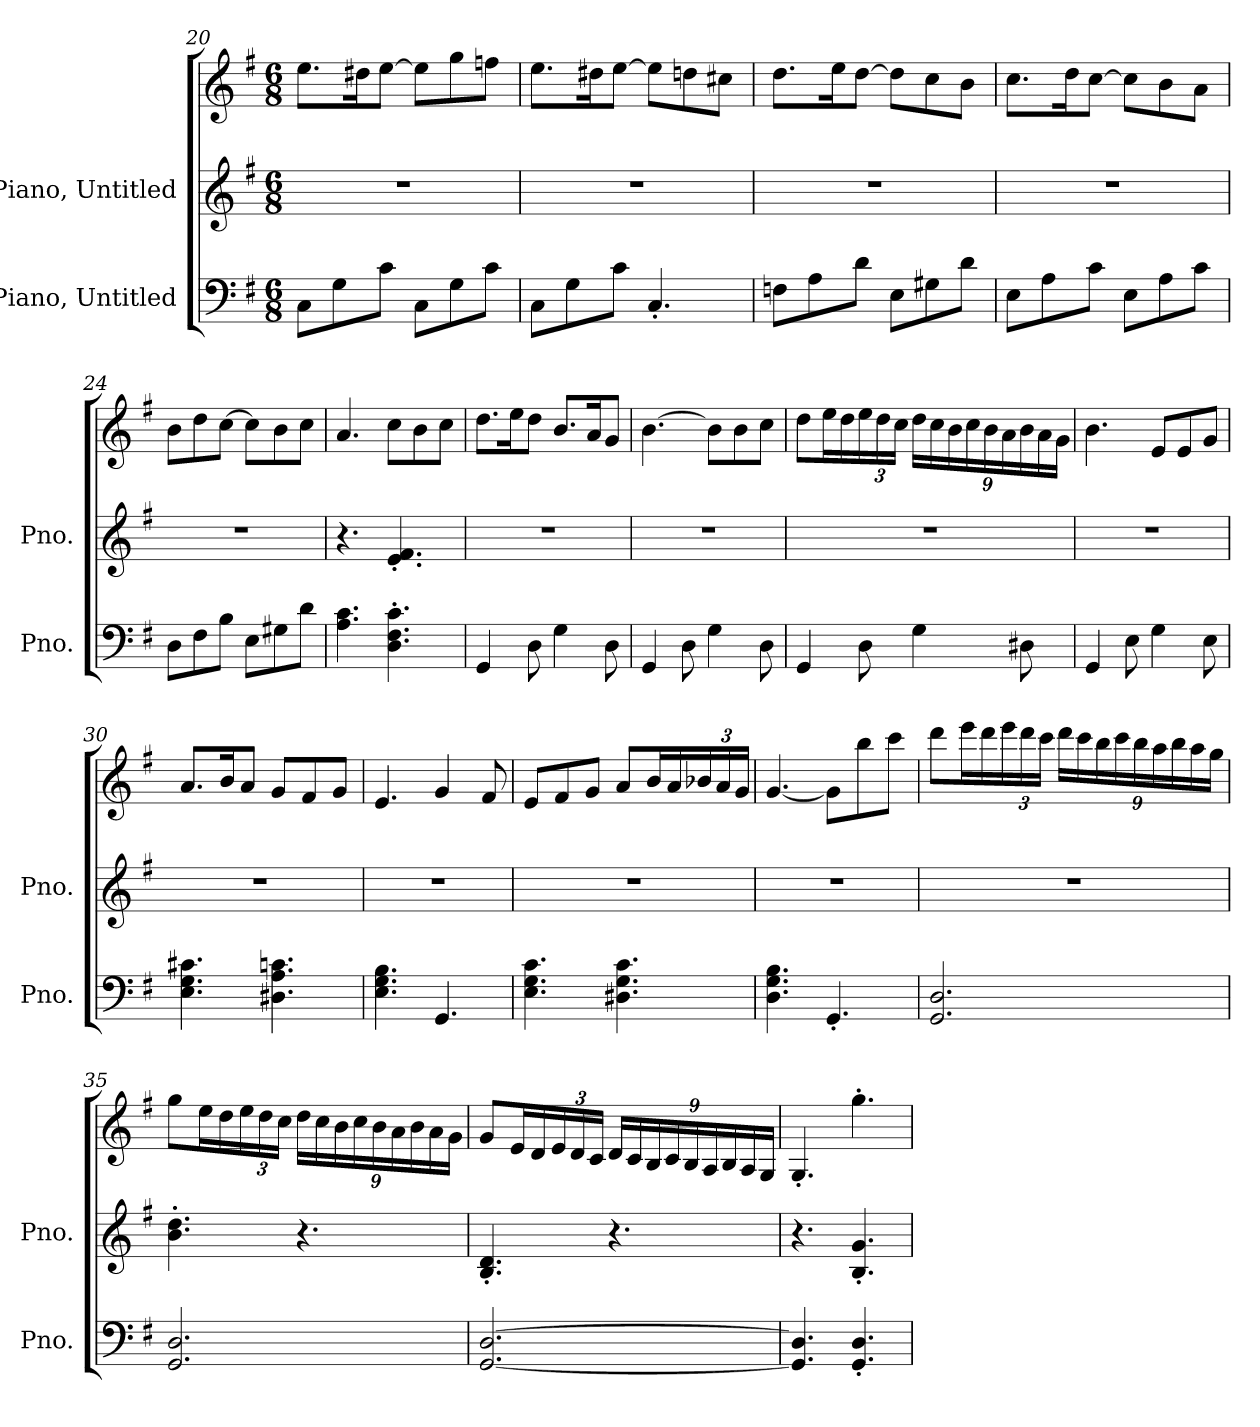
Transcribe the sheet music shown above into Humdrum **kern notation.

**kern	**kern	**kern
*part2	*part1	*part1
*staff3	*staff2	*staff1
*I"Piano, Untitled	*I"Piano, Untitled	*
*I'Pno.	*I'Pno.	*
!!LO:LB:g=z
*clefF4	*clefG2	*clefG2
*k[f#]	*k[f#]	*k[f#]
*M6/8	*M6/8	*M6/8
=20	=20	=20
8C\L	2.r	8.ee\L
8G\	.	.
.	.	16dd#X\K
8c\J	.	[8ee\J
8C\L	.	8ee\L]
8G\	.	8gg\
8c\J	.	8ffn\J
=21	=21	=21
8C\L	2.r	8.ee\L
8G\	.	.
.	.	16dd#X\K
8c\J	.	[8ee\J
4.C'/	.	8ee\L]
.	.	8ddn\
.	.	8cc#X\J
=22	=22	=22
8Fn\L	2.r	8.dd\L
8A\	.	.
.	.	16ee\K
8d\J	.	[8dd\J
8E\L	.	8dd\L]
8G#X\	.	8cc\
8d\J	.	8b\J
=23	=23	=23
8E\L	2.r	8.cc\L
8A\	.	.
.	.	16dd\K
8c\J	.	[8cc\J
8E\L	.	8cc\L]
8A\	.	8b\
8c\J	.	8a\J
=24	=24	=24
8D\L	2.r	8b\L
8F#\	.	8dd\
8B\J	.	[8cc\J
8E\L	.	8cc\L]
8G#X\	.	8b\
8d\J	.	8cc\J
!!LO:LB:g=z
=25	=25	=25
4.A\ 4.c\	4.r	4.a/
4.D\' 4.F#\' 4.c\'	4.e/' 4.f#/'	8cc\L
.	.	8b\
.	.	8cc\J
=26	=26	=26
4GG/	2.r	8.dd\L
.	.	16ee\K
8D\	.	8dd\J
4G\	.	8.b/L
.	.	16a/K
8D\	.	8g/J
=27	=27	=27
4GG/	2.r	[4.b\
8D\	.	.
4G\	.	8b\L]
.	.	8b\
8D\	.	8cc\J
=28	=28	=28
4GG/	2.r	8dd\L
.	.	16ee\L
.	.	16dd\
*	*	*Xbrackettup
8D\	.	24ee\
.	.	24dd\
.	.	24cc\JJ
4G\	.	24dd\LL
.	.	24cc\
.	.	24b\
.	.	24cc\
.	.	24b\
.	.	24a\
8D#X\	.	24b\
.	.	24a\
.	.	24g\JJ
=29	=29	=29
4GG/	2.r	4.b\
8E\	.	.
4G\	.	8e/L
.	.	8e/
8E\	.	8g/J
!!LO:LB:g=z
=30	=30	=30
4.E\ 4.G\ 4.c#X\	2.r	8.a/L
.	.	16b/K
.	.	8a/J
4.D#X\ 4.A\ 4.cn\	.	8g/L
.	.	8f#/
.	.	8g/J
=31	=31	=31
4.E\ 4.G\ 4.B\	2.r	4.e/
4.GG/	.	4g/
.	.	8f#/
=32	=32	=32
4.E\ 4.G\ 4.c\	2.r	8e/L
.	.	8f#/
.	.	8g/J
4.D#X\ 4.G\ 4.c\	.	8a/L
.	.	16b/L
.	.	16a/
.	.	24b-X/
.	.	24a/
.	.	24g/JJ
=33	=33	=33
4.D\ 4.G\ 4.B\	2.r	[4.g/
4.GG'/	.	8g\L]
.	.	8bb\
.	.	8ccc\J
!!LO:PB:g=z
=34	=34	=34
2.GG/ 2.D/	2.r	8ddd\L
.	.	16eee\L
.	.	16ddd\
.	.	24eee\
.	.	24ddd\
.	.	24ccc\JJ
.	.	24ddd\LL
.	.	24ccc\
.	.	24bb\
.	.	24ccc\
.	.	24bb\
.	.	24aa\
.	.	24bb\
.	.	24aa\
.	.	24gg\JJ
=35	=35	=35
2.GG/ 2.D/	4.b\' 4.dd\'	8gg\L
.	.	16ee\L
.	.	16dd\
.	.	24ee\
.	.	24dd\
.	.	24cc\JJ
.	4.r	24dd\LL
.	.	24cc\
.	.	24b\
.	.	24cc\
.	.	24b\
.	.	24a\
.	.	24b\
.	.	24a\
.	.	24g\JJ
!!LO:LB:g=z
=36	=36	=36
[2.GG/ [2.D/	4.B/' 4.d/'	8g/L
.	.	16e/L
.	.	16d/
.	.	24e/
.	.	24d/
.	.	24c/JJ
.	4.r	24d/LL
.	.	24c/
.	.	24B/
.	.	24c/
.	.	24B/
.	.	24A/
.	.	24B/
.	.	24A/
.	.	24G/JJ
=37	=37	=37
4.GG/] 4.D/]	4.r	4.G'/
4.GG/' 4.D/'	4.B/' 4.g/'	4.gg'\
=	=	=
*-	*-	*-
